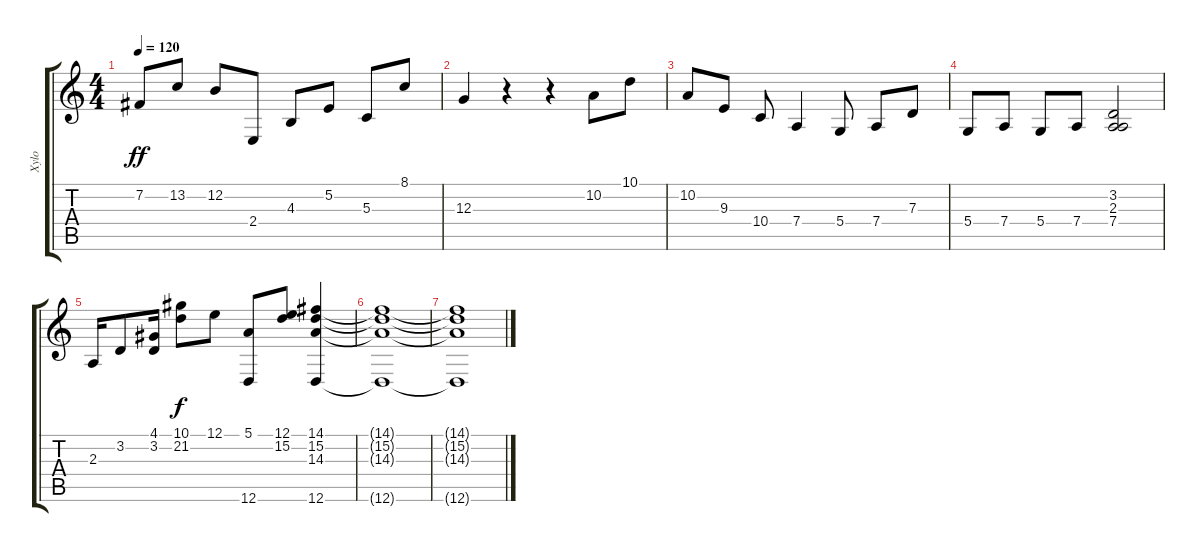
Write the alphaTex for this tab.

\track ("Xylo" "Xylo") {instrument vibraphone}
\staff {score tabs}
\tuning (E4 B3 G3 D3 A2 D2) {hide}
\ts (4 4)
\tempo 120
\clef g2
\ks c
7.2.8{dy ff} 13.2.8 12.2.8 2.4.8 4.3.8 5.2.8 5.3.8 8.1.8 |
12.3.4 r.4 r.4 10.2.8 10.1.8 |
10.2.8 9.3.8 10.4.8 7.4.4 5.4.8 7.4.8 7.3.8 |
5.4.8 7.4.8 5.4.8 7.4.8 (3.2 2.3 7.4).2 |
2.3.16 3.2.8 (4.1 3.2).16 (10.1 21.2).8{dy f} 12.1.8 (5.1 12.6).8 (12.1 15.2).8 (14.1 15.2 14.3 12.6).4 |
(14.1{t} 15.2{t} 14.3{t} 12.6{t}).1 |
(14.1{t} 15.2{t} 14.3{t} 12.6{t}).1
